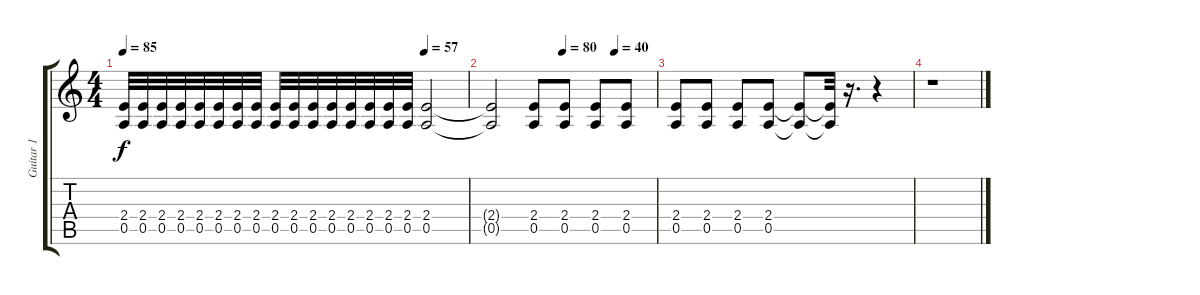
\track ("Guitar 1" "Guitar 1") {instrument distortionguitar}
\staff {score tabs}
\tuning (E4 B3 G3 D3 A2 E2) {hide}
\ts (4 4)
\tempo 85
\tempo (57 0.875)
\clef g2
\ks c
(2.4 0.5).32{dy f} (2.4 0.5).32 (2.4 0.5).32 (2.4 0.5).32 (2.4 0.5).32 (2.4 0.5).32 (2.4 0.5).32 (2.4 0.5).32 (2.4 0.5).32 (2.4 0.5).32 (2.4 0.5).32 (2.4 0.5).32 (2.4 0.5).32 (2.4 0.5).32 (2.4 0.5).32 (2.4 0.5).32 (2.4 0.5).2 |
\tempo (80 0.4375)
\tempo (40 0.75)
(2.4{t} 0.5{t}).2 (2.4 0.5).8 (2.4 0.5).8 (2.4 0.5).8 (2.4 0.5).8 |
(2.4 0.5).8 (2.4 0.5).8 (2.4 0.5).8 (2.4 0.5).8 (2.4{t} 0.5{t}).8 (2.4{t} 0.5{t}).32 r.16{d} r.4 |
r.1
